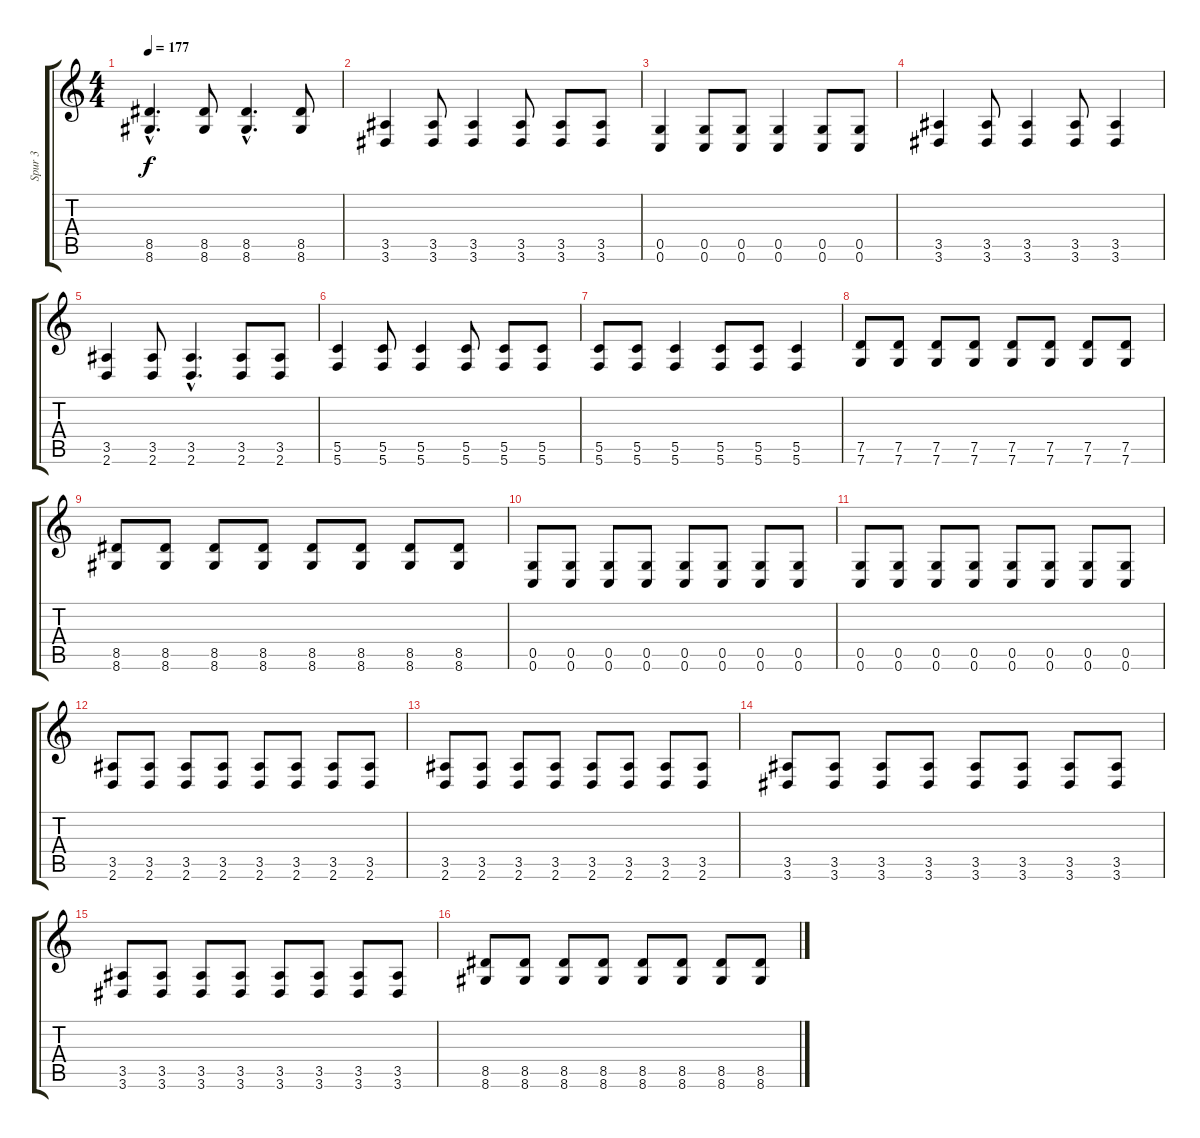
\track ("Spur 3" "Spur 3") {instrument distortionguitar}
\staff {score tabs}
\tuning (D4 A3 F3 C3 G2 C2) {hide}
\ts (4 4)
\tempo 177
\clef g2
\ks c
(8.5{hac} 8.6{hac}).4{d dy f} (8.5 8.6).8 (8.5{hac} 8.6{hac}).4{d} (8.5 8.6).8 |
(3.5 3.6).4 (3.5 3.6).8 (3.5 3.6).4 (3.5 3.6).8 (3.5 3.6).8 (3.5 3.6).8 |
(0.5 0.6).4 (0.5 0.6).8 (0.5 0.6).8 (0.5 0.6).4 (0.5 0.6).8 (0.5 0.6).8 |
(3.5 3.6).4 (3.5 3.6).8 (3.5 3.6).4 (3.5 3.6).8 (3.5 3.6).4 |
(3.5 2.6).4 (3.5 2.6).8 (3.5{hac} 2.6{hac}).4{d} (3.5 2.6).8 (3.5 2.6).8 |
(5.5 5.6).4 (5.5 5.6).8 (5.5 5.6).4 (5.5 5.6).8 (5.5 5.6).8 (5.5 5.6).8 |
(5.5 5.6).8 (5.5 5.6).8 (5.5 5.6).4 (5.5 5.6).8 (5.5 5.6).8 (5.5 5.6).4 |
(7.5 7.6).8 (7.5 7.6).8 (7.5 7.6).8 (7.5 7.6).8 (7.5 7.6).8 (7.5 7.6).8 (7.5 7.6).8 (7.5 7.6).8 |
(8.5 8.6).8 (8.5 8.6).8 (8.5 8.6).8 (8.5 8.6).8 (8.5 8.6).8 (8.5 8.6).8 (8.5 8.6).8 (8.5 8.6).8 |
(0.5 0.6).8 (0.5 0.6).8 (0.5 0.6).8 (0.5 0.6).8 (0.5 0.6).8 (0.5 0.6).8 (0.5 0.6).8 (0.5 0.6).8 |
(0.5 0.6).8 (0.5 0.6).8 (0.5 0.6).8 (0.5 0.6).8 (0.5 0.6).8 (0.5 0.6).8 (0.5 0.6).8 (0.5 0.6).8 |
(3.5 2.6).8 (3.5 2.6).8 (3.5 2.6).8 (3.5 2.6).8 (3.5 2.6).8 (3.5 2.6).8 (3.5 2.6).8 (3.5 2.6).8 |
(3.5 2.6).8 (3.5 2.6).8 (3.5 2.6).8 (3.5 2.6).8 (3.5 2.6).8 (3.5 2.6).8 (3.5 2.6).8 (3.5 2.6).8 |
(3.5 3.6).8 (3.5 3.6).8 (3.5 3.6).8 (3.5 3.6).8 (3.5 3.6).8 (3.5 3.6).8 (3.5 3.6).8 (3.5 3.6).8 |
(3.5 3.6).8 (3.5 3.6).8 (3.5 3.6).8 (3.5 3.6).8 (3.5 3.6).8 (3.5 3.6).8 (3.5 3.6).8 (3.5 3.6).8 |
(8.5 8.6).8 (8.5 8.6).8 (8.5 8.6).8 (8.5 8.6).8 (8.5 8.6).8 (8.5 8.6).8 (8.5 8.6).8 (8.5 8.6).8
